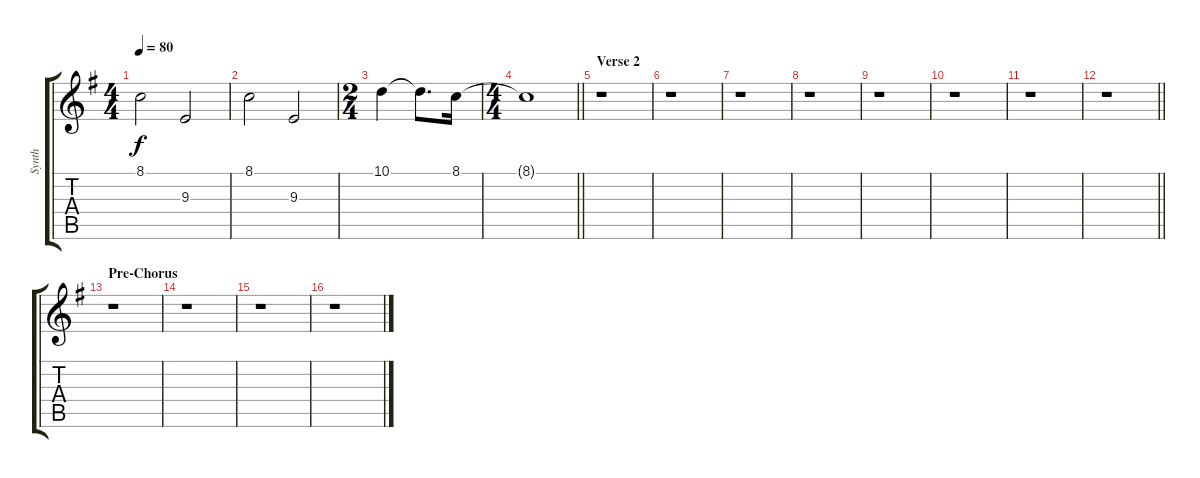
\track ("Synth" "Synth") {instrument stringensemble1}
\staff {score tabs}
\tuning (E4 B3 G3 D3 A2 E2) {hide}
\ts (4 4)
\tempo 80
\clef g2
\ks g
8.1.2{dy f} 9.3.2 |
8.1.2 9.3.2 |
\ts (2 4)
10.1.4 10.1{t}.8{d} 8.1.16 |
\ts (4 4)
\barLineRight lightlight
8.1{t}.1 |
\section ("" "Verse 2")
r.1 |
r.1 |
r.1 |
r.1 |
r.1 |
r.1 |
r.1 |
\barLineRight lightlight
r.1 |
\section ("" "Pre-Chorus")
r.1 |
r.1 |
r.1 |
r.1
